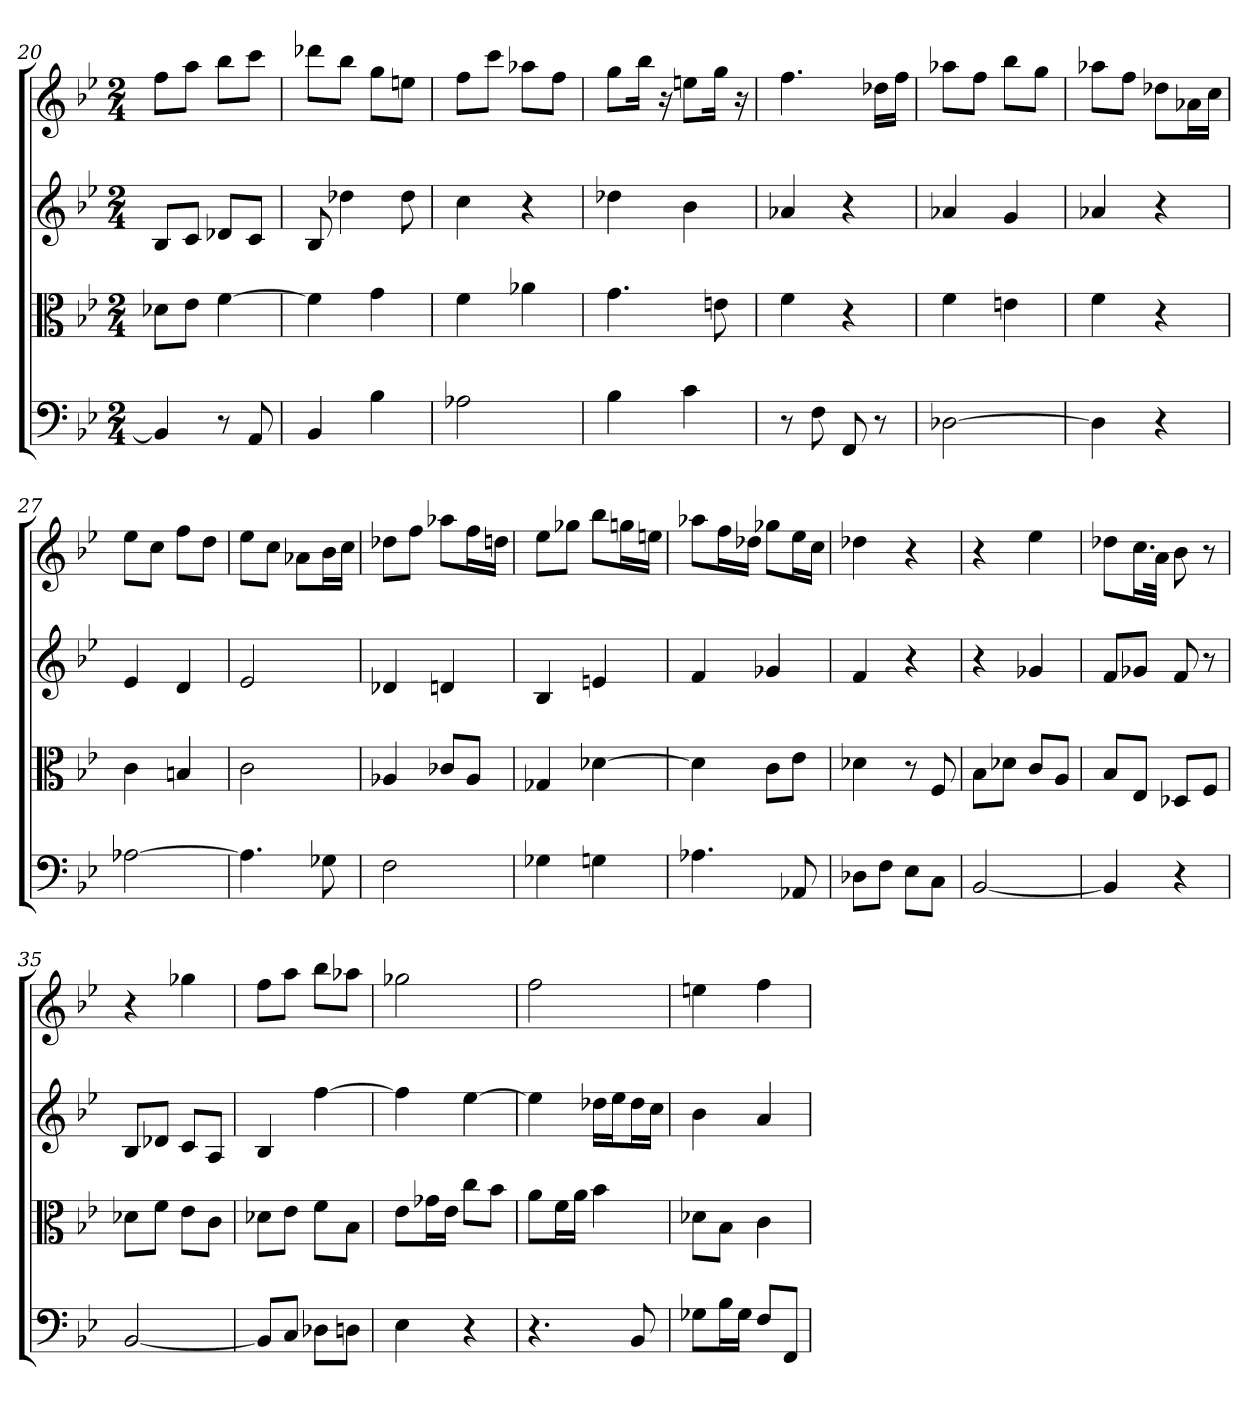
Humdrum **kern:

**kern	**kern	**kern	**kern
*part4	*part3	*part2	*part1
*staff4	*staff3	*staff2	*staff1
*clefF4	*clefC3	*	*
*k[b-e-]	*k[b-e-]	*k[b-e-]	*k[b-e-]
*B-:	*B-:	*B-:	*B-:
*M2/4	*M2/4	*M2/4	*M2/4
=20	=20	=20	=20
4BB-]	8d-X\L	8B-L	8ffL
.	8e-\J	8cJ	8aaJ
8r	[4f	8d-XL	8bb-L
8AA	.	8cJ	8cccJ
=21	=21	=21	=21
4BB-	4f]	8B-	8ddd-XL
.	.	4dd-X	8bb-J
4B-	4g	.	8ggL
.	.	8dd-	8eenJ
=22	=22	=22	=22
2A-X	4f	4cc	8ffL
.	.	.	8cccJ
.	4a-X	4r	8aa-XL
.	.	.	8ffJ
=23	=23	=23	=23
4B-	4.g	4dd-X	8ggL
.	.	.	16bb-Jk
.	.	.	16r
4c	.	4b-	8eenL
.	8en	.	16ggJk
.	.	.	16r
=24	=24	=24	=24
8r	4f	4a-X	4.ff
8F	.	.	.
8FF	4r	4r	.
8r	.	.	16dd-XLL
.	.	.	16ffJJ
=25	=25	=25	=25
[2D-X	4f	4a-X	8aa-XL
.	.	.	8ffJ
.	4en	4g	8bb-L
.	.	.	8ggJ
=26	=26	=26	=26
4D-]	4f	4a-X	8aa-XL
.	.	.	8ffJ
4r	4r	4r	8dd-XL
.	.	.	16a-XL
.	.	.	16ccJJ
=27	=27	=27	=27
[2A-X	4c	4e-	8ee-L
.	.	.	8ccJ
.	4Bn	4d	8ffL
.	.	.	8ddJ
=28	=28	=28	=28
4.A-]	2c	2e-	8ee-L
.	.	.	8ccJ
.	.	.	8a-XL
8G-X	.	.	16b-L
.	.	.	16ccJJ
=29	=29	=29	=29
2F	4A-X	4d-X	8dd-XL
.	.	.	8ffJ
.	8c-X/L	4dn	8aa-XL
.	8A-/J	.	16ffL
.	.	.	16ddnJJ
=30	=30	=30	=30
4G-X	4G-X	4B-	8ee-L
.	.	.	8gg-XJ
4Gn	[4d-X	4en	8bb-L
.	.	.	16ggnL
.	.	.	16eenJJ
=31	=31	=31	=31
4.A-X	4d-]	4f	8aa-XL
.	.	.	16ffL
.	.	.	16dd-XJJ
.	8c\L	4g-X	8gg-XL
8AA-X	8e-\J	.	16ee-L
.	.	.	16ccJJ
=32	=32	=32	=32
8D-X\L	4d-X	4f	4dd-X
8F\J	.	.	.
8E-\L	8r	4r	4r
8C\J	8F	.	.
=33	=33	=33	=33
[2BB-	8B-\L	4r	4r
.	8d-X\J	.	.
.	8c/L	4g-X	4ee-
.	8A/J	.	.
=34	=34	=34	=34
4BB-]	8B-/L	8fL	8dd-XL
.	8E-/J	8g-XJ	16.ccL
.	.	.	32aJJk
4r	8D-X/L	8f	8b-
.	8F/J	8r	8r
=35	=35	=35	=35
[2BB-	8d-X\L	8B-L	4r
.	8f\J	8d-XJ	.
.	8e-\L	8cL	4gg-X
.	8c\J	8AJ	.
=36	=36	=36	=36
8BB-/L]	8d-X\L	4B-	8ffL
8C/J	8e-\J	.	8aaJ
8D-X\L	8f\L	[4ff	8bb-L
8Dn\J	8B-\J	.	8aa-XJ
=37	=37	=37	=37
4E-	8e-\L	4ff]	2gg-X
.	16g-X\L	.	.
.	16e-\JJ	.	.
4r	8cc\L	[4ee-	.
.	8b-\J	.	.
=38	=38	=38	=38
4.r	8a\L	4ee-]	2ff
.	16f\L	.	.
.	16a\JJ	.	.
.	4b-	16dd-XLL	.
.	.	16ee-J	.
8BB-	.	16dd-L	.
.	.	16ccJJ	.
=39	=39	=39	=39
8G-X\L	8d-X\L	4b-	4een
16B-\L	8B-\J	.	.
16G-\JJ	.	.	.
8F/L	4c	4a	4ff
8FF/J	.	.	.
=	=	=	=
*-	*-	*-	*-
